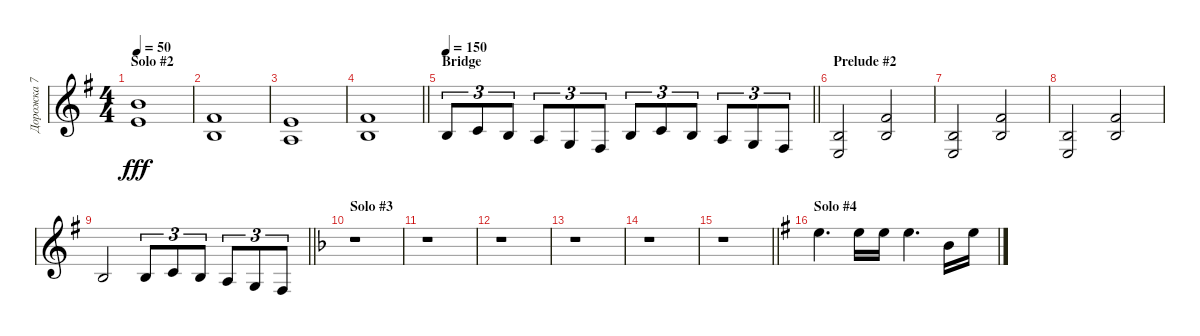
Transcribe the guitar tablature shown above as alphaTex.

\track ("Дорожка 7" "Дорожка 7") {instrument distortionguitar}
\staff {score}
\tuning (E4 B3 G3 D3 A2 D2) {hide}
\ts (4 4)
\section ("" "Solo #2")
\tempo 50
\clef g2
\ks eminor
(0.2 2.4).1{dy fff} |
(4.4 2.5).1 |
(2.4 0.5).1 |
\barLineRight lightlight
(4.4 2.5).1 |
\section ("" "Bridge")
\tempo 150
\barLineRight lightlight
2.5.8{tu (3 2)} 3.5.8{tu (3 2)} 2.5.8{tu (3 2)} 0.5.8{tu (3 2)} 5.6.8{tu (3 2)} 4.6.8{tu (3 2)} 2.5.8{tu (3 2)} 3.5.8{tu (3 2)} 2.5.8{tu (3 2)} 0.5.8{tu (3 2)} 5.6.8{tu (3 2)} 4.6.8{tu (3 2)} |
\section ("" "Prelude #2")
(2.5 2.6).2 (4.4 2.5).2 |
(2.5 2.6).2 (4.4 2.5).2 |
(2.5 2.6).2 (4.4 2.5).2 |
\barLineRight lightlight
2.5.2 2.5.8{tu (3 2)} 3.5.8{tu (3 2)} 2.5.8{tu (3 2)} 0.5.8{tu (3 2)} 5.6.8{tu (3 2)} 4.6.8{tu (3 2)} |
\section ("" "Solo #3")
\ks dminor
r.1 |
r.1 |
r.1 |
r.1 |
r.1 |
\barLineRight lightlight
r.1 |
\section ("" "Solo #4")
\ks eminor
0.1.4{d} 0.1.16 0.1.16 0.1.4{d} 0.2.16 0.1.16
